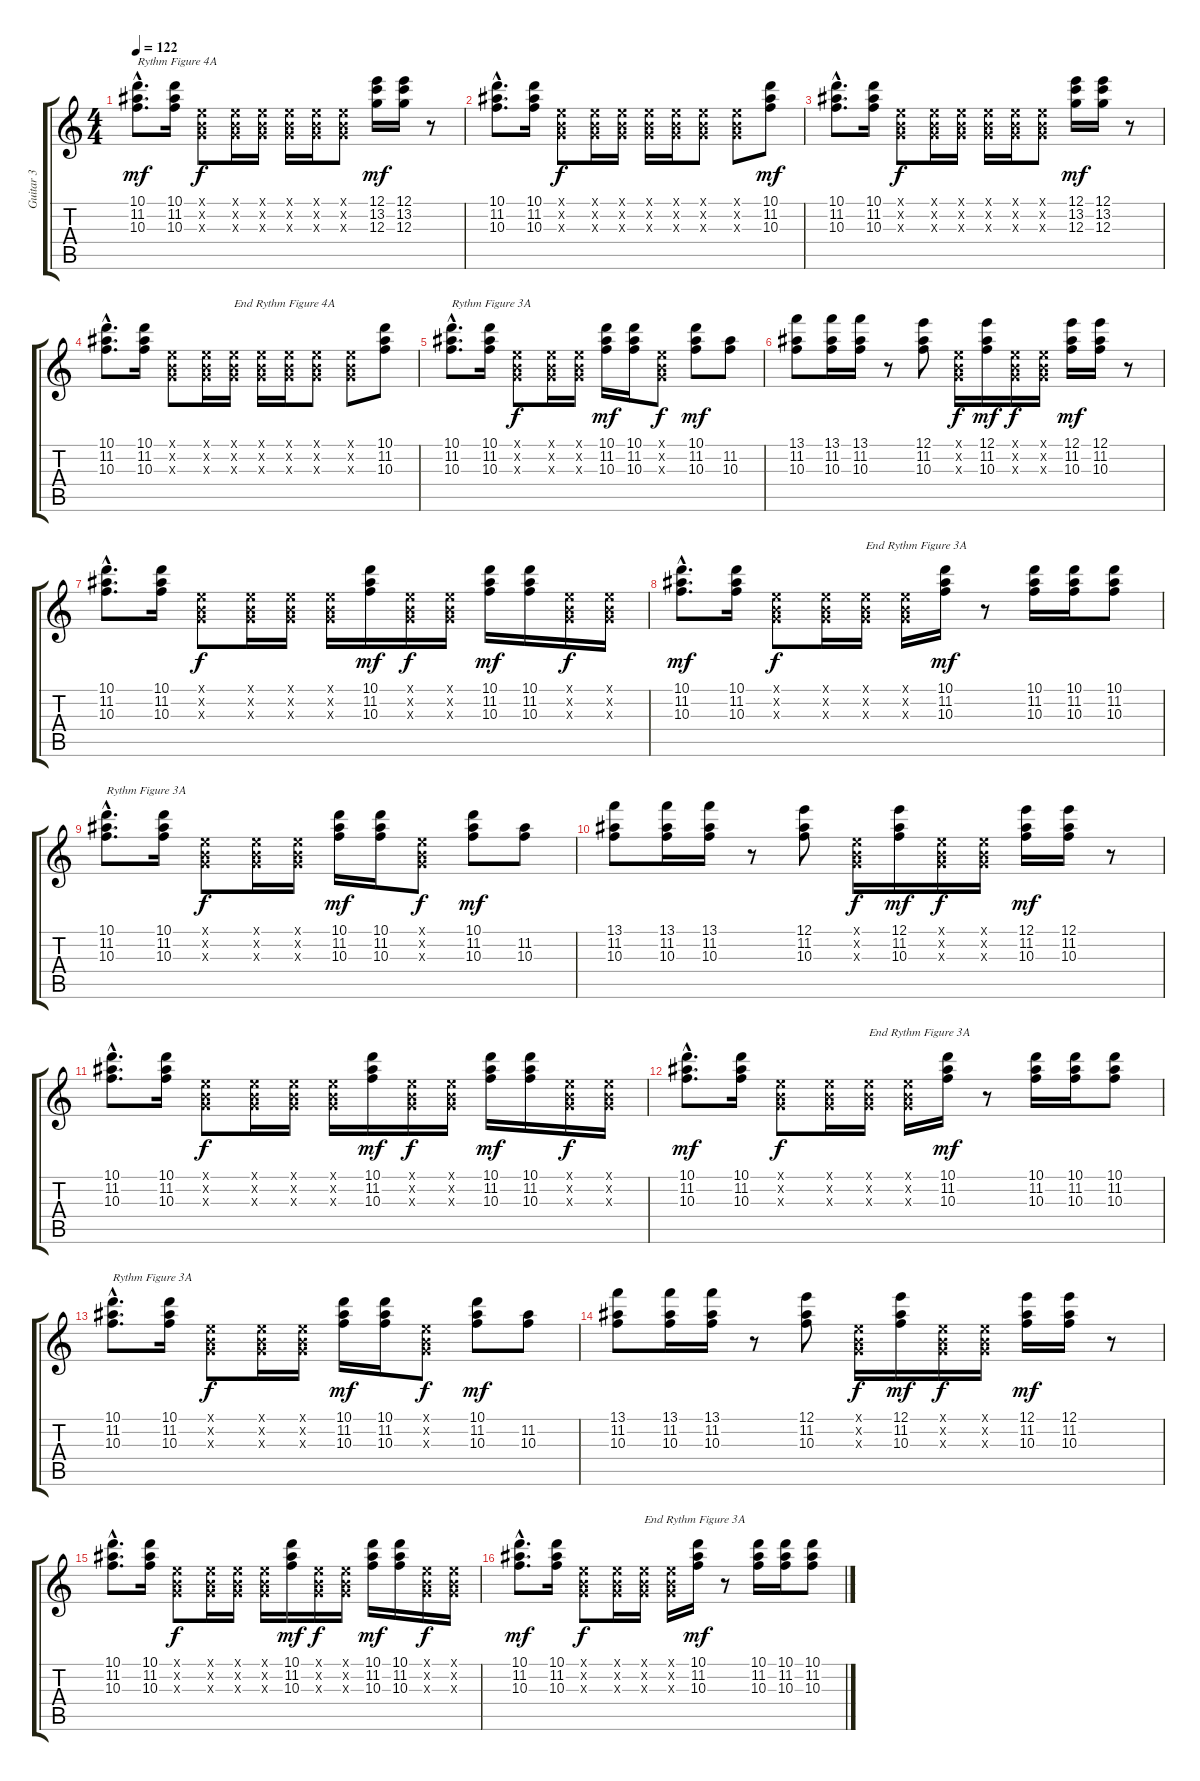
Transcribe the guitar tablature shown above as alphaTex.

\track ("Guitar 3" "Guitar 3") {instrument electricguitarclean}
\staff {score tabs}
\tuning (E4 B3 G3 D3 A2 E2) {hide}
\ts (4 4)
\tempo 122
\clef g2
\ks c
(10.1{hac} 11.2{hac} 10.3{hac}).8{d txt "Rythm Figure 4A" dy mf} (10.1 11.2 10.3).16 (0.1{x} 0.2{x} 0.3{x}).8{dy f} (0.1{x} 0.2{x} 0.3{x}).16 (0.1{x} 0.2{x} 0.3{x}).16 (0.1{x} 0.2{x} 0.3{x}).16 (0.1{x} 0.2{x} 0.3{x}).16 (0.1{x} 0.2{x} 0.3{x}).8 (12.1 13.2 12.3).16{dy mf} (12.1 13.2 12.3).16 r.8 |
(10.1{hac} 11.2{hac} 10.3{hac}).8{d} (10.1 11.2 10.3).16 (0.1{x} 0.2{x} 0.3{x}).8{dy f} (0.1{x} 0.2{x} 0.3{x}).16 (0.1{x} 0.2{x} 0.3{x}).16 (0.1{x} 0.2{x} 0.3{x}).16 (0.1{x} 0.2{x} 0.3{x}).16 (0.1{x} 0.2{x} 0.3{x}).8 (0.1{x} 0.2{x} 0.3{x}).8 (10.1 11.2 10.3).8{dy mf} |
(10.1{hac} 11.2{hac} 10.3{hac}).8{d} (10.1 11.2 10.3).16 (0.1{x} 0.2{x} 0.3{x}).8{dy f} (0.1{x} 0.2{x} 0.3{x}).16 (0.1{x} 0.2{x} 0.3{x}).16 (0.1{x} 0.2{x} 0.3{x}).16 (0.1{x} 0.2{x} 0.3{x}).16 (0.1{x} 0.2{x} 0.3{x}).8 (12.1 13.2 12.3).16{dy mf} (12.1 13.2 12.3).16 r.8 |
(10.1{hac} 11.2{hac} 10.3{hac}).8{d} (10.1 11.2 10.3).16 (0.1{x} 0.2{x} 0.3{x}).8 (0.1{x} 0.2{x} 0.3{x}).16 (0.1{x} 0.2{x} 0.3{x}).16{txt "End Rythm Figure 4A"} (0.1{x} 0.2{x} 0.3{x}).16 (0.1{x} 0.2{x} 0.3{x}).16 (0.1{x} 0.2{x} 0.3{x}).8 (0.1{x} 0.2{x} 0.3{x}).8 (10.1 11.2 10.3).8 |
(10.1{hac} 11.2{hac} 10.3{hac}).8{d txt "Rythm Figure 3A"} (10.1 11.2 10.3).16 (0.1{x} 0.2{x} 0.3{x}).8{dy f} (0.1{x} 0.2{x} 0.3{x}).16 (0.1{x} 0.2{x} 0.3{x}).16 (10.1 11.2 10.3).16{dy mf} (10.1 11.2 10.3).16 (0.1{x} 0.2{x} 0.3{x}).8{dy f} (10.1 11.2 10.3).8{dy mf} (11.2 10.3).8 |
(13.1 11.2 10.3).8 (13.1 11.2 10.3).16 (13.1 11.2 10.3).16 r.8 (12.1 11.2 10.3).8 (0.1{x} 0.2{x} 0.3{x}).16{dy f} (12.1 11.2 10.3).16{dy mf} (0.1{x} 0.2{x} 0.3{x}).16{dy f} (0.1{x} 0.2{x} 0.3{x}).16 (12.1 11.2 10.3).16{dy mf} (12.1 11.2 10.3).16 r.8 |
(10.1{hac} 11.2{hac} 10.3{hac}).8{d} (10.1 11.2 10.3).16 (0.1{x} 0.2{x} 0.3{x}).8{dy f} (0.1{x} 0.2{x} 0.3{x}).16 (0.1{x} 0.2{x} 0.3{x}).16 (0.1{x} 0.2{x} 0.3{x}).16 (10.1 11.2 10.3).16{dy mf} (0.1{x} 0.2{x} 0.3{x}).16{dy f} (0.1{x} 0.2{x} 0.3{x}).16 (10.1 11.2 10.3).16{dy mf} (10.1 11.2 10.3).16 (0.1{x} 0.2{x} 0.3{x}).16{dy f} (0.1{x} 0.2{x} 0.3{x}).16 |
(10.1{hac} 11.2{hac} 10.3{hac}).8{d dy mf} (10.1 11.2 10.3).16 (0.1{x} 0.2{x} 0.3{x}).8{dy f} (0.1{x} 0.2{x} 0.3{x}).16 (0.1{x} 0.2{x} 0.3{x}).16{txt "End Rythm Figure 3A"} (0.1{x} 0.2{x} 0.3{x}).16 (10.1 11.2 10.3).16{dy mf} r.8 (10.1 11.2 10.3).16 (10.1 11.2 10.3).16 (10.1 11.2 10.3).8 |
(10.1{hac} 11.2{hac} 10.3{hac}).8{d txt "Rythm Figure 3A"} (10.1 11.2 10.3).16 (0.1{x} 0.2{x} 0.3{x}).8{dy f} (0.1{x} 0.2{x} 0.3{x}).16 (0.1{x} 0.2{x} 0.3{x}).16 (10.1 11.2 10.3).16{dy mf} (10.1 11.2 10.3).16 (0.1{x} 0.2{x} 0.3{x}).8{dy f} (10.1 11.2 10.3).8{dy mf} (11.2 10.3).8 |
(13.1 11.2 10.3).8 (13.1 11.2 10.3).16 (13.1 11.2 10.3).16 r.8 (12.1 11.2 10.3).8 (0.1{x} 0.2{x} 0.3{x}).16{dy f} (12.1 11.2 10.3).16{dy mf} (0.1{x} 0.2{x} 0.3{x}).16{dy f} (0.1{x} 0.2{x} 0.3{x}).16 (12.1 11.2 10.3).16{dy mf} (12.1 11.2 10.3).16 r.8 |
(10.1{hac} 11.2{hac} 10.3{hac}).8{d} (10.1 11.2 10.3).16 (0.1{x} 0.2{x} 0.3{x}).8{dy f} (0.1{x} 0.2{x} 0.3{x}).16 (0.1{x} 0.2{x} 0.3{x}).16 (0.1{x} 0.2{x} 0.3{x}).16 (10.1 11.2 10.3).16{dy mf} (0.1{x} 0.2{x} 0.3{x}).16{dy f} (0.1{x} 0.2{x} 0.3{x}).16 (10.1 11.2 10.3).16{dy mf} (10.1 11.2 10.3).16 (0.1{x} 0.2{x} 0.3{x}).16{dy f} (0.1{x} 0.2{x} 0.3{x}).16 |
(10.1{hac} 11.2{hac} 10.3{hac}).8{d dy mf} (10.1 11.2 10.3).16 (0.1{x} 0.2{x} 0.3{x}).8{dy f} (0.1{x} 0.2{x} 0.3{x}).16 (0.1{x} 0.2{x} 0.3{x}).16{txt "End Rythm Figure 3A"} (0.1{x} 0.2{x} 0.3{x}).16 (10.1 11.2 10.3).16{dy mf} r.8 (10.1 11.2 10.3).16 (10.1 11.2 10.3).16 (10.1 11.2 10.3).8 |
(10.1{hac} 11.2{hac} 10.3{hac}).8{d txt "Rythm Figure 3A"} (10.1 11.2 10.3).16 (0.1{x} 0.2{x} 0.3{x}).8{dy f} (0.1{x} 0.2{x} 0.3{x}).16 (0.1{x} 0.2{x} 0.3{x}).16 (10.1 11.2 10.3).16{dy mf} (10.1 11.2 10.3).16 (0.1{x} 0.2{x} 0.3{x}).8{dy f} (10.1 11.2 10.3).8{dy mf} (11.2 10.3).8 |
(13.1 11.2 10.3).8 (13.1 11.2 10.3).16 (13.1 11.2 10.3).16 r.8 (12.1 11.2 10.3).8 (0.1{x} 0.2{x} 0.3{x}).16{dy f} (12.1 11.2 10.3).16{dy mf} (0.1{x} 0.2{x} 0.3{x}).16{dy f} (0.1{x} 0.2{x} 0.3{x}).16 (12.1 11.2 10.3).16{dy mf} (12.1 11.2 10.3).16 r.8 |
(10.1{hac} 11.2{hac} 10.3{hac}).8{d} (10.1 11.2 10.3).16 (0.1{x} 0.2{x} 0.3{x}).8{dy f} (0.1{x} 0.2{x} 0.3{x}).16 (0.1{x} 0.2{x} 0.3{x}).16 (0.1{x} 0.2{x} 0.3{x}).16 (10.1 11.2 10.3).16{dy mf} (0.1{x} 0.2{x} 0.3{x}).16{dy f} (0.1{x} 0.2{x} 0.3{x}).16 (10.1 11.2 10.3).16{dy mf} (10.1 11.2 10.3).16 (0.1{x} 0.2{x} 0.3{x}).16{dy f} (0.1{x} 0.2{x} 0.3{x}).16 |
(10.1{hac} 11.2{hac} 10.3{hac}).8{d dy mf} (10.1 11.2 10.3).16 (0.1{x} 0.2{x} 0.3{x}).8{dy f} (0.1{x} 0.2{x} 0.3{x}).16 (0.1{x} 0.2{x} 0.3{x}).16{txt "End Rythm Figure 3A"} (0.1{x} 0.2{x} 0.3{x}).16 (10.1 11.2 10.3).16{dy mf} r.8 (10.1 11.2 10.3).16 (10.1 11.2 10.3).16 (10.1 11.2 10.3).8
